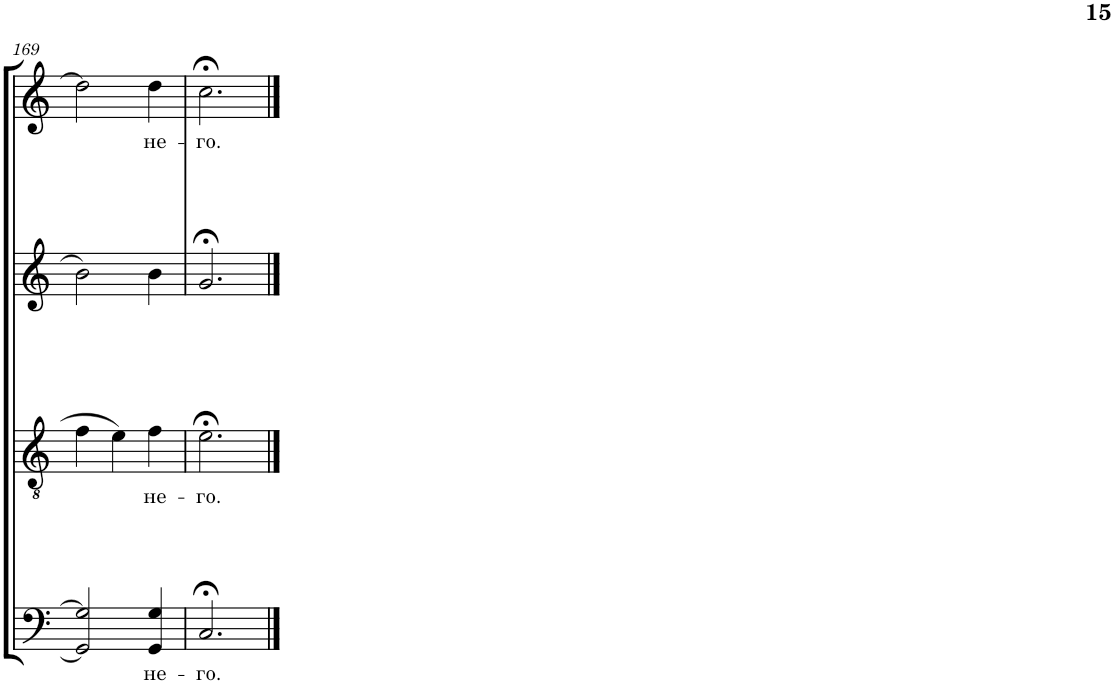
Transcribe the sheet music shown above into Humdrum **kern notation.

**kern	**text	**kern	**text	**kern	**kern	**text
*part4	*part4	*part3	*part3	*part2	*part1	*part1
*staff4	*staff4	*staff3	*staff3	*staff2	*staff1	*staff1
*I"Бас	*	*I"Тенор	*	*I"Альт	*I"Сопрано	*
!!LO:PB:g=z
*clefF4	*	*clefGv2	*	*clefG2	*clefG2	*
*k[]	*	*k[]	*	*k[]	*k[]	*
*M3/4	*	*M3/4	*	*M3/4	*M3/4	*
=169	=169	=169	=169	=169	=169	=169
2GG/] 2G/]	.	4f\	.	2b\	2dd\]	.
.	.	4e\	.	.	.	.
!	!LO:LY:b	!	!LO:LY:b	!	!	!LO:LY:b
4GG/ 4G/	не-	4f\	не-	4b\	4dd\	не-
=170	=170	=170	=170	=170	=170	=170
!	!LO:LY:b	!	!LO:LY:b	!	!	!LO:LY:b
2.C;</	-го.	2.e;<\	-го.	2.g;</	2.cc;<\	-го.
==	==	==	==	==	==	==
*-	*-	*-	*-	*-	*-	*-
